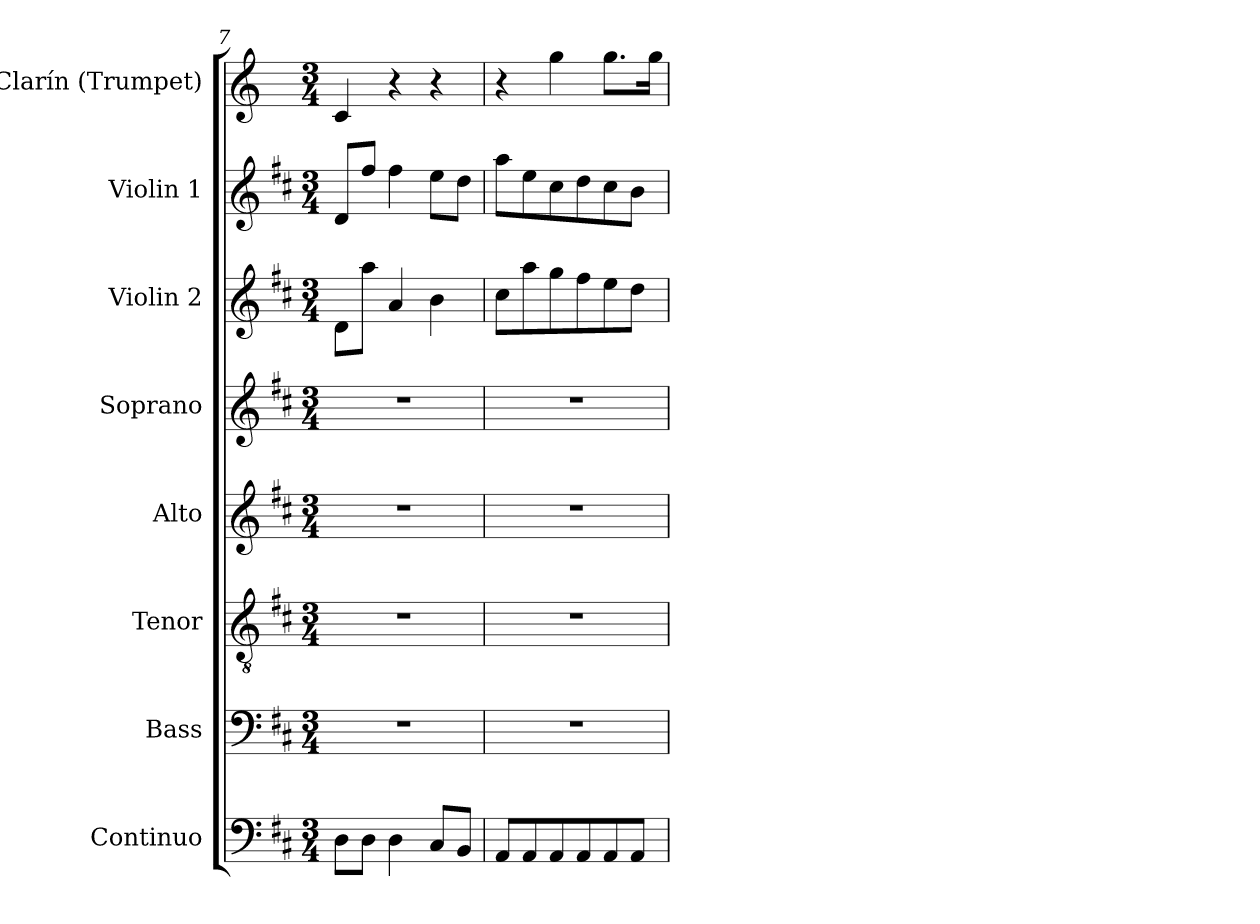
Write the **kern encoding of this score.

**kern	**kern	**kern	**kern	**kern	**kern	**kern	**kern
*part8	*part7	*part6	*part5	*part4	*part3	*part2	*part1
*staff8	*staff7	*staff6	*staff5	*staff4	*staff3	*staff2	*staff1
*I"Continuo	*I"Bass	*I"Tenor	*I"Alto	*I"Soprano	*I"Violin 2	*I"Violin 1	*I"Clarín (Trumpet)
*I'Cont.	*I'B.	*I'T.	*I'A.	*I'S.	*I'Vln. 2	*I'Vln. 1	*I'Tpt.
*clefF4	*clefF4	*clefGv2	*clefG2	*clefG2	*clefG2	*clefG2	*clefG2
*	*	*ITrd7c12	*	*	*	*	*ITrd-1c-2
*k[f#c#]	*k[f#c#]	*k[f#c#]	*k[f#c#]	*k[f#c#]	*k[f#c#]	*k[f#c#]	*k[f#c#]
*D:	*D:	*D:	*D:	*D:	*D:	*D:	*D:
*M3/4	*M3/4	*M3/4	*M3/4	*M3/4	*M3/4	*M3/4	*M3/4
=7	=7	=7	=7	=7	=7	=7	=7
!	!LO:N:vis=1	!LO:N:vis=1	!LO:N:vis=1	!LO:N:vis=1	!	!	!
8Di\L	2.r	2.r	2.r	2.r	8di\L	8di/L	4di/
8Di\J	.	.	.	.	8aai\J	8ff#i/J	.
4Di\	.	.	.	.	4ai/	4ff#i\	4r
8C#i/L	.	.	.	.	4bi\	8eei\L	4r
8BBi/J	.	.	.	.	.	8ddi\J	.
!!LO:LB:g=z
=8	=8	=8	=8	=8	=8	=8	=8
!	!LO:N:vis=1	!LO:N:vis=1	!LO:N:vis=1	!LO:N:vis=1	!	!	!
8AAi/L	2.r	2.r	2.r	2.r	8cc#i\L	8aai\L	4r
8AAi/	.	.	.	.	8aai\	8eei\	.
8AAi/	.	.	.	.	8ggi\	8cc#i\	4aai\
8AAi/	.	.	.	.	8ff#i\	8ddi\	.
8AAi/	.	.	.	.	8eei\	8cc#i\	8.aai\L
8AAi/J	.	.	.	.	8ddi\J	8bi\J	.
.	.	.	.	.	.	.	16aai\Jk
=	=	=	=	=	=	=	=
*-	*-	*-	*-	*-	*-	*-	*-
